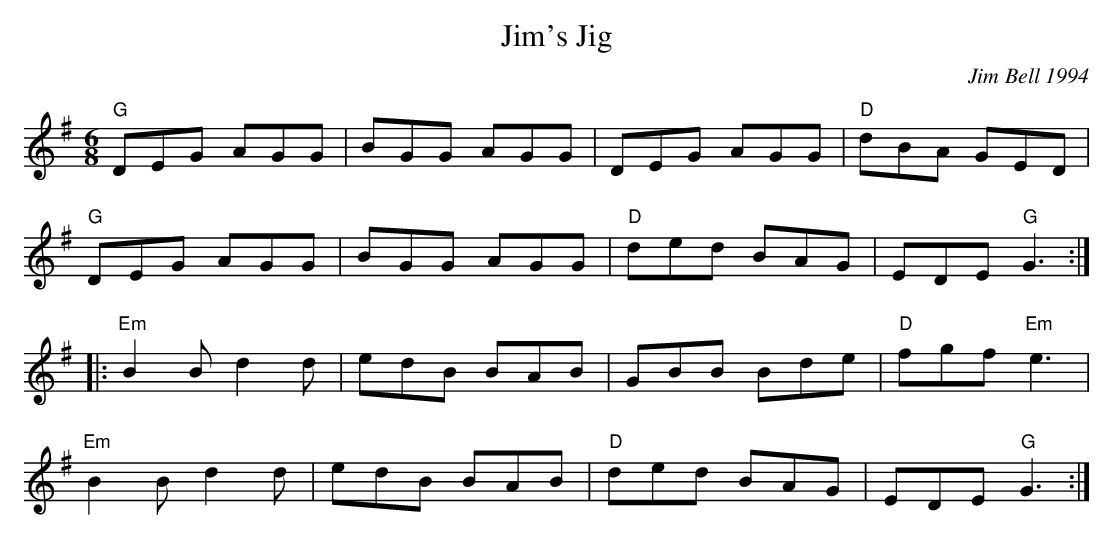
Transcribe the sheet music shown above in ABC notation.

X:1
T:Jim's Jig
C: Jim Bell 1994
M:6/8
K:G
"G"DEG AGG|BGG AGG|DEG AGG|"D"dBA GED|
"G"DEG AGG|BGG AGG|"D"ded BAG|EDE "G"G3:|
|:"Em"B2B d2d|edB BAB|GBB Bde|"D"fgf "Em"e3|
"Em"B2B d2d|edB BAB|"D"ded BAG|EDE "G"G3:|
